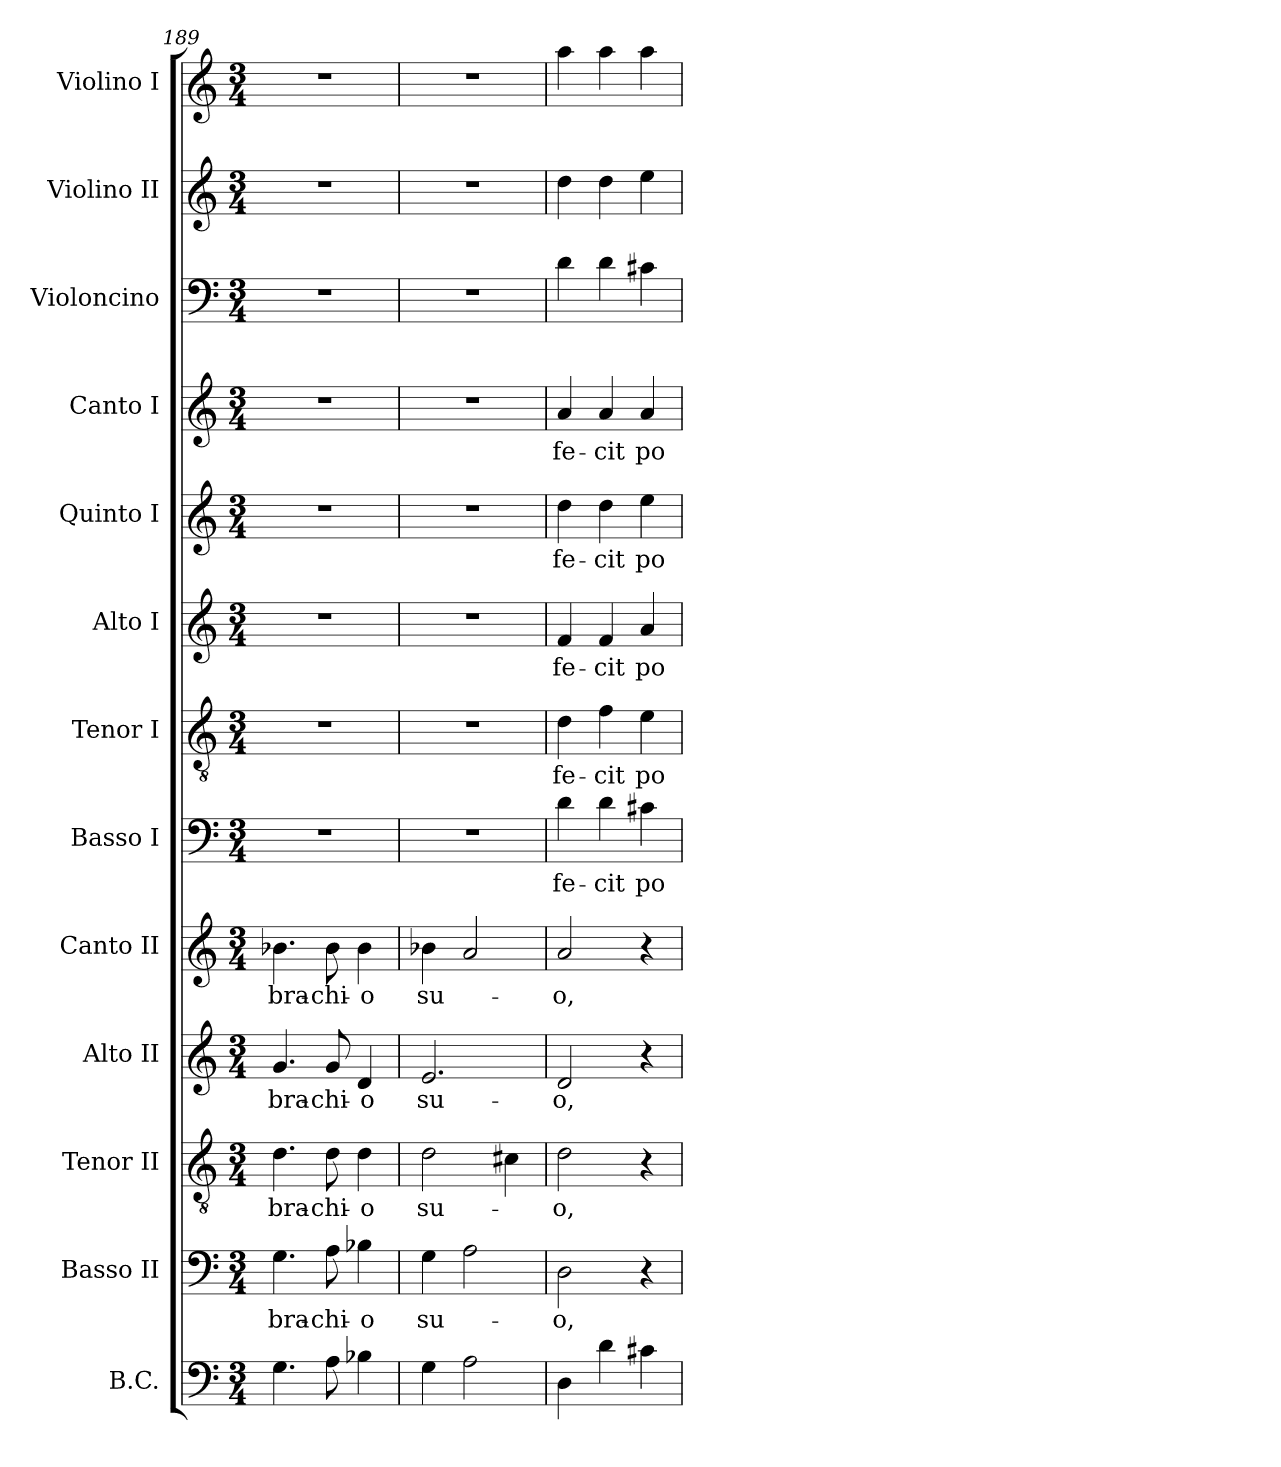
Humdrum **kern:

**kern	**kern	**text	**kern	**text	**kern	**text	**kern	**text	**kern	**text	**kern	**text	**kern	**text	**kern	**text	**kern	**text	**kern	**kern	**kern
*part13	*part12	*part12	*part11	*part11	*part10	*part10	*part9	*part9	*part8	*part8	*part7	*part7	*part6	*part6	*part5	*part5	*part4	*part4	*part3	*part2	*part1
*staff13	*staff12	*staff12	*staff11	*staff11	*staff10	*staff10	*staff9	*staff9	*staff8	*staff8	*staff7	*staff7	*staff6	*staff6	*staff5	*staff5	*staff4	*staff4	*staff3	*staff2	*staff1
*I"B.C.	*I"Basso II	*	*I"Tenor II	*	*I"Alto II	*	*I"Canto II	*	*I"Basso I	*	*I"Tenor I	*	*I"Alto I	*	*I"Quinto I	*	*I"Canto I	*	*I"Violoncino	*I"Violino II	*I"Violino I
*I'BC	*I'B 2	*	*I'T 2	*	*I'A 2	*	*I'C 2	*	*I'B 1	*	*I'T 1	*	*I'A 1	*	*I'Q 1	*	*I'C 1	*	*	*I'Vln. II	*I'Vln. I
!!LO:PB:g=z
*clefF4	*clefF4	*	*clefGv2	*	*clefG2	*	*clefG2	*	*clefF4	*	*clefGv2	*	*clefG2	*	*clefG2	*	*clefG2	*	*clefF4	*clefG2	*clefG2
*k[]	*k[]	*	*k[]	*	*k[]	*	*k[]	*	*k[]	*	*k[]	*	*k[]	*	*k[]	*	*k[]	*	*k[]	*k[]	*k[]
*C:	*C:	*	*C:	*	*C:	*	*C:	*	*C:	*	*C:	*	*C:	*	*C:	*	*C:	*	*C:	*C:	*C:
*M3/4	*M3/4	*	*M3/4	*	*M3/4	*	*M3/4	*	*M3/4	*	*M3/4	*	*M3/4	*	*M3/4	*	*M3/4	*	*M3/4	*M3/4	*M3/4
=189	=189	=189	=189	=189	=189	=189	=189	=189	=189	=189	=189	=189	=189	=189	=189	=189	=189	=189	=189	=189	=189
!	!	!LO:LY:b	!	!	!	!	!	!	!	!	!	!	!	!	!	!	!	!	!	!	!
!	!	!	!	!LO:LY:b	!	!	!	!	!	!	!	!	!	!	!	!	!	!	!	!	!
!	!	!	!	!	!	!LO:LY:b	!	!	!	!	!	!	!	!	!	!	!	!	!	!	!
!	!	!	!	!	!	!	!	!LO:LY:b	!	!	!	!	!	!	!	!	!	!	!	!	!
4.G\	4.G\	bra-	4.d\	bra-	4.g/	bra-	4.b-X\	bra-	2.r	.	2.r	.	2.r	.	2.r	.	2.r	.	2.r	2.r	2.r
!	!	!LO:LY:b	!	!	!	!	!	!	!	!	!	!	!	!	!	!	!	!	!	!	!
!	!	!	!	!LO:LY:b	!	!	!	!	!	!	!	!	!	!	!	!	!	!	!	!	!
!	!	!	!	!	!	!LO:LY:b	!	!	!	!	!	!	!	!	!	!	!	!	!	!	!
!	!	!	!	!	!	!	!	!LO:LY:b	!	!	!	!	!	!	!	!	!	!	!	!	!
8A\	8A\	-chi-	8d\	-chi-	8g/	-chi-	8b-\	-chi-	.	.	.	.	.	.	.	.	.	.	.	.	.
!	!	!LO:LY:b	!	!	!	!	!	!	!	!	!	!	!	!	!	!	!	!	!	!	!
!	!	!	!	!LO:LY:b	!	!	!	!	!	!	!	!	!	!	!	!	!	!	!	!	!
!	!	!	!	!	!	!LO:LY:b	!	!	!	!	!	!	!	!	!	!	!	!	!	!	!
!	!	!	!	!	!	!	!	!LO:LY:b	!	!	!	!	!	!	!	!	!	!	!	!	!
4B-X\	4B-X\	-o	4d\	-o	4d/	-o	4b-\	-o	.	.	.	.	.	.	.	.	.	.	.	.	.
=190	=190	=190	=190	=190	=190	=190	=190	=190	=190	=190	=190	=190	=190	=190	=190	=190	=190	=190	=190	=190	=190
!	!	!LO:LY:b	!	!	!	!	!	!	!	!	!	!	!	!	!	!	!	!	!	!	!
!	!	!	!	!LO:LY:b	!	!	!	!	!	!	!	!	!	!	!	!	!	!	!	!	!
!	!	!	!	!	!	!LO:LY:b	!	!	!	!	!	!	!	!	!	!	!	!	!	!	!
!	!	!	!	!	!	!	!	!LO:LY:b	!	!	!	!	!	!	!	!	!	!	!	!	!
4G\	4G\	su-	2d\	su-	2.e/	su-	4b-X\	su-	2.r	.	2.r	.	2.r	.	2.r	.	2.r	.	2.r	2.r	2.r
2A\	2A\	.	.	.	.	.	2a/	.	.	.	.	.	.	.	.	.	.	.	.	.	.
.	.	.	4c#X\	.	.	.	.	.	.	.	.	.	.	.	.	.	.	.	.	.	.
=191	=191	=191	=191	=191	=191	=191	=191	=191	=191	=191	=191	=191	=191	=191	=191	=191	=191	=191	=191	=191	=191
!	!	!LO:LY:b	!	!	!	!	!	!	!	!	!	!	!	!	!	!	!	!	!	!	!
!	!	!	!	!LO:LY:b	!	!	!	!	!	!	!	!	!	!	!	!	!	!	!	!	!
!	!	!	!	!	!	!LO:LY:b	!	!	!	!	!	!	!	!	!	!	!	!	!	!	!
!	!	!	!	!	!	!	!	!LO:LY:b	!	!	!	!	!	!	!	!	!	!	!	!	!
!	!	!	!	!	!	!	!	!	!	!LO:LY:b	!	!	!	!	!	!	!	!	!	!	!
!	!	!	!	!	!	!	!	!	!	!	!	!LO:LY:b	!	!	!	!	!	!	!	!	!
!	!	!	!	!	!	!	!	!	!	!	!	!	!	!LO:LY:b	!	!	!	!	!	!	!
!	!	!	!	!	!	!	!	!	!	!	!	!	!	!	!	!LO:LY:b	!	!	!	!	!
!	!	!	!	!	!	!	!	!	!	!	!	!	!	!	!	!	!	!LO:LY:b	!	!	!
4D\	2D\	-o,	2d\	-o,	2d/	-o,	2a/	-o,	4d\	fe-	4d\	fe-	4f/	fe-	4dd\	fe-	4a/	fe-	4d\	4dd\	4aa\
!	!	!	!	!	!	!	!	!	!	!LO:LY:b	!	!	!	!	!	!	!	!	!	!	!
!	!	!	!	!	!	!	!	!	!	!	!	!LO:LY:b	!	!	!	!	!	!	!	!	!
!	!	!	!	!	!	!	!	!	!	!	!	!	!	!LO:LY:b	!	!	!	!	!	!	!
!	!	!	!	!	!	!	!	!	!	!	!	!	!	!	!	!LO:LY:b	!	!	!	!	!
!	!	!	!	!	!	!	!	!	!	!	!	!	!	!	!	!	!	!LO:LY:b	!	!	!
4d\	.	.	.	.	.	.	.	.	4d\	-cit	4f\	-cit	4f/	-cit	4dd\	-cit	4a/	-cit	4d\	4dd\	4aa\
!	!	!	!	!	!	!	!	!	!	!LO:LY:b	!	!	!	!	!	!	!	!	!	!	!
!	!	!	!	!	!	!	!	!	!	!	!	!LO:LY:b	!	!	!	!	!	!	!	!	!
!	!	!	!	!	!	!	!	!	!	!	!	!	!	!LO:LY:b	!	!	!	!	!	!	!
!	!	!	!	!	!	!	!	!	!	!	!	!	!	!	!	!LO:LY:b	!	!	!	!	!
!	!	!	!	!	!	!	!	!	!	!	!	!	!	!	!	!	!	!LO:LY:b	!	!	!
4c#X\	4r	.	4r	.	4r	.	4r	.	4c#X\	po-	4e\	po-	4a/	po-	4ee\	po-	4a/	po-	4c#X\	4ee\	4aa\
=	=	=	=	=	=	=	=	=	=	=	=	=	=	=	=	=	=	=	=	=	=
*-	*-	*-	*-	*-	*-	*-	*-	*-	*-	*-	*-	*-	*-	*-	*-	*-	*-	*-	*-	*-	*-
